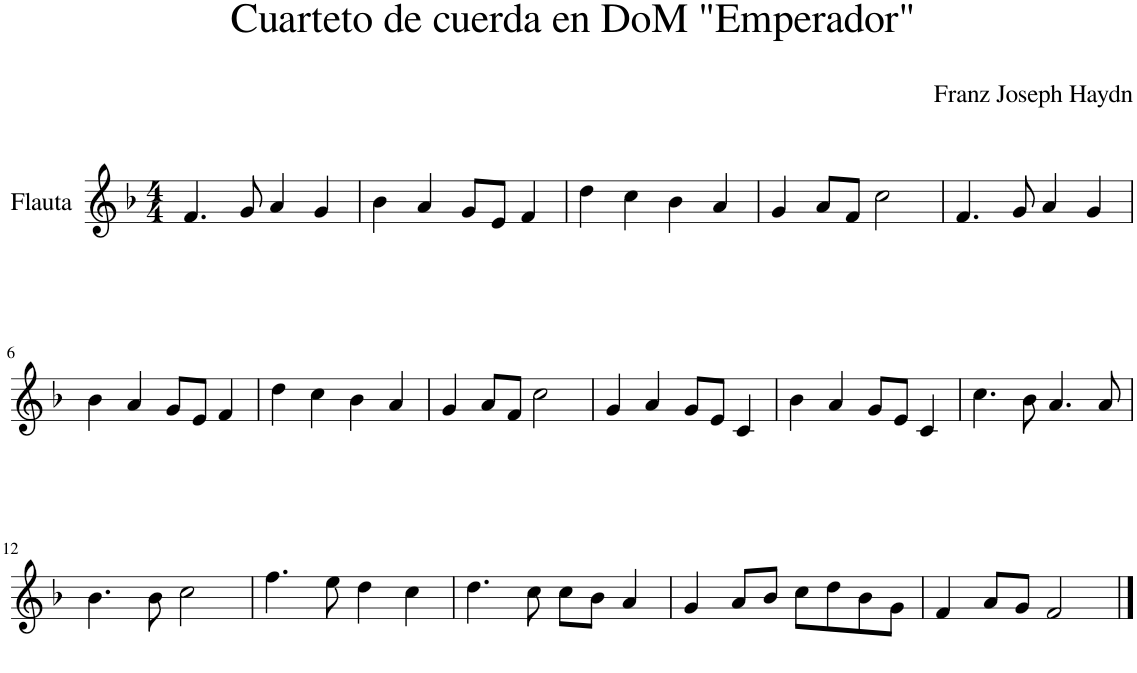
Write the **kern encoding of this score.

**kern
*part1
*staff1
*I"Flauta
*I'Fl
*clefG2
*k[b-]
*M4/4
=1
4.f/
8g/
4a/
4g/
=2
4b-\
4a/
8g/L
8e/J
4f/
=3
4dd\
4cc\
4b-\
4a/
=4
4g/
8a/L
8f/J
2cc\
=5
4.f/
8g/
4a/
4g/
!!LO:LB:g=z
=6
4b-\
4a/
8g/L
8e/J
4f/
=7
4dd\
4cc\
4b-\
4a/
=8
4g/
8a/L
8f/J
2cc\
=9
4g/
4a/
8g/L
8e/J
4c/
=10
4b-\
4a/
8g/L
8e/J
4c/
=11
4.cc\
8b-\
4.a/
8a/
!!LO:LB:g=z
=12
4.b-\
8b-\
2cc\
=13
4.ff\
8ee\
4dd\
4cc\
=14
4.dd\
8cc\
8cc\L
8b-\J
4a/
=15
4g/
8a/L
8b-/J
8cc\L
8dd\
8b-\
8g\J
=16
4f/
8a/L
8g/J
2f/
==
*-
